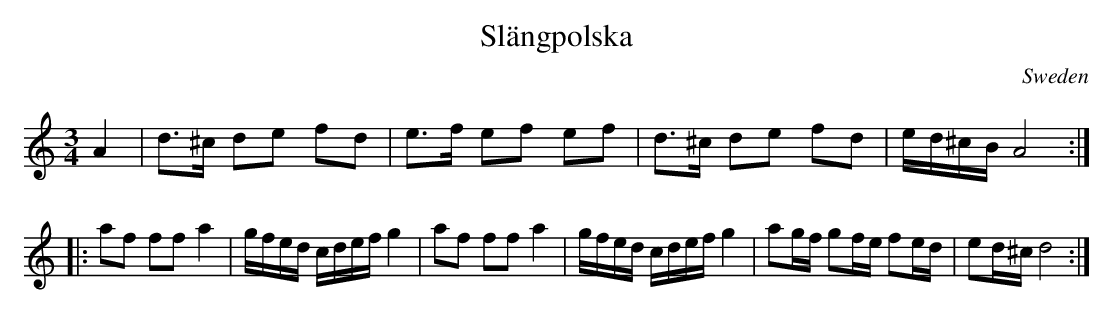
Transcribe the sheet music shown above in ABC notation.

X:1
T:Slängpolska
O:Sweden
M:3/4
K:DDor
A2|\
d>^c de fd|e>f ef ef|d>^c de fd|e/d/^c/B/ A4:|
|:\
af ff a2|g/f/e/d/ c/d/e/f/ g2|\
af ff a2|g/f/e/d/ c/d/e/f/ g2|\
ag/f/ gf/e/ fe/d/|ed/^c/ d4:|
